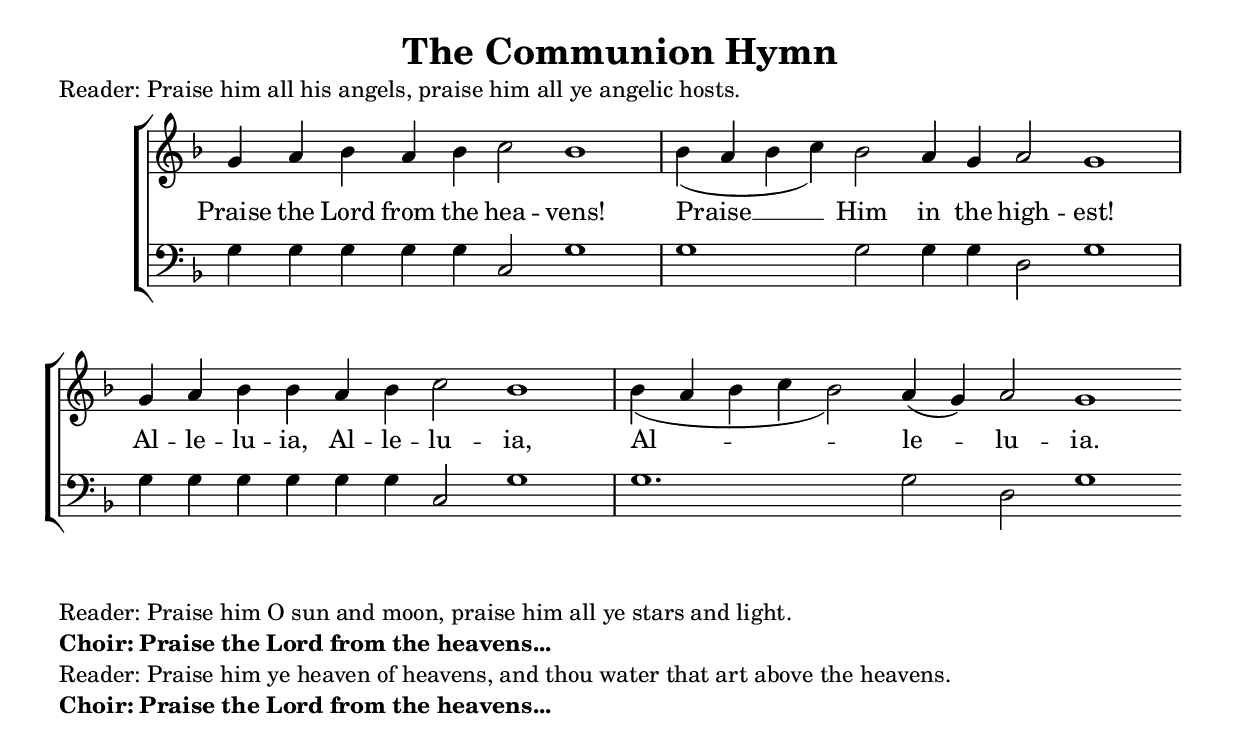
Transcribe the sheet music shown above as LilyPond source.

\include "global_include.ly"
  
  \header {
    title = "The Communion Hymn"
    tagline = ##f
  }

sopranoVoice = \relative c'' {
}

altoVoice = \relative c'' {
  \stemNeutral
  g4 a bf a bf c2 bf1 \bar "|"
  bf4( a bf c) bf2 a4 g a2 g1 \bar "|"
  g4 a bf bf a bf c2 bf1 \bar "|"
  bf4( a bf c bf2) a4( g) a2 g1
}

tenorVoice = \relative c' {

}

bassVoice = \relative c' {
  \stemNeutral
  g4 g g g g c,2 g'1
  g1 g2 g4 g d2 g1
  g4 g g g g g c,2 g'1
  g1. g2 d g1
}

words = \lyricmode {
  % Lyrics follow here.
  Praise the Lord from the hea -- vens!
  Praise __ Him in the high -- est!
  Al -- le -- lu -- ia, Al -- le -- lu -- ia, Al -- le -- lu -- ia.
}

\markuplist {
  \justified-lines {
    Reader: Praise him all his angels, praise him all ye angelic hosts.
  }
}

\include "global_score.ly"

\markuplist {
  \justified-lines {
    Reader: Praise him O sun and moon, praise him all ye stars and light.
  }
  \justified-lines \bold {
    Choir: Praise the Lord from the heavens...
  }
  \justified-lines {
    Reader: Praise him ye heaven of heavens, and thou water that art above the heavens.
  }
  \justified-lines \bold {
    Choir: Praise the Lord from the heavens...
  }


}